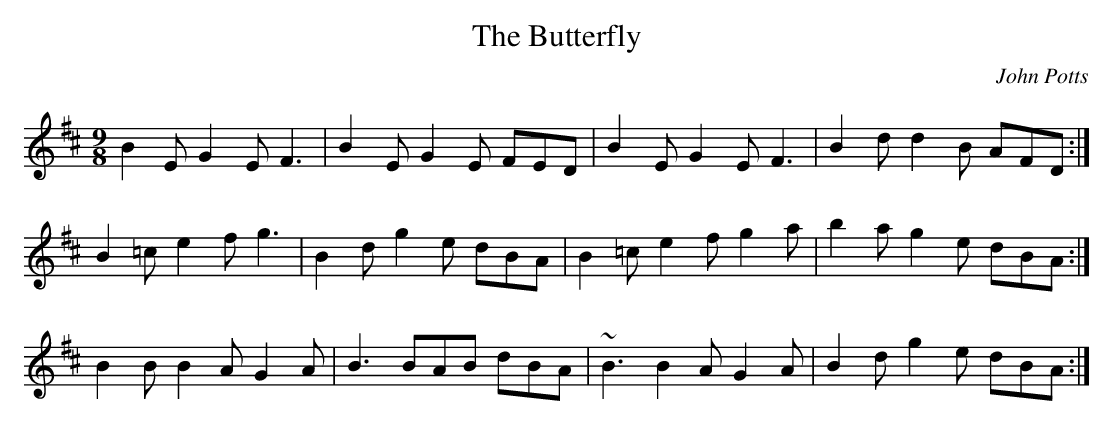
X:1
T:Butterfly, The
M:9/8
C:John Potts
E:9
K:EDor
B2EG2EF3|B2EG2E FED|B2EG2EF3|B2dd2B AFD:|*
B2=ce2fg3|B2d g2e dBA|B2=ce2fg2a|b2ag2e dBA:|*
B2BB2AG2A|B3 BAB dBA|~B3 B2AG2A|B2dg2e dBA:|**
